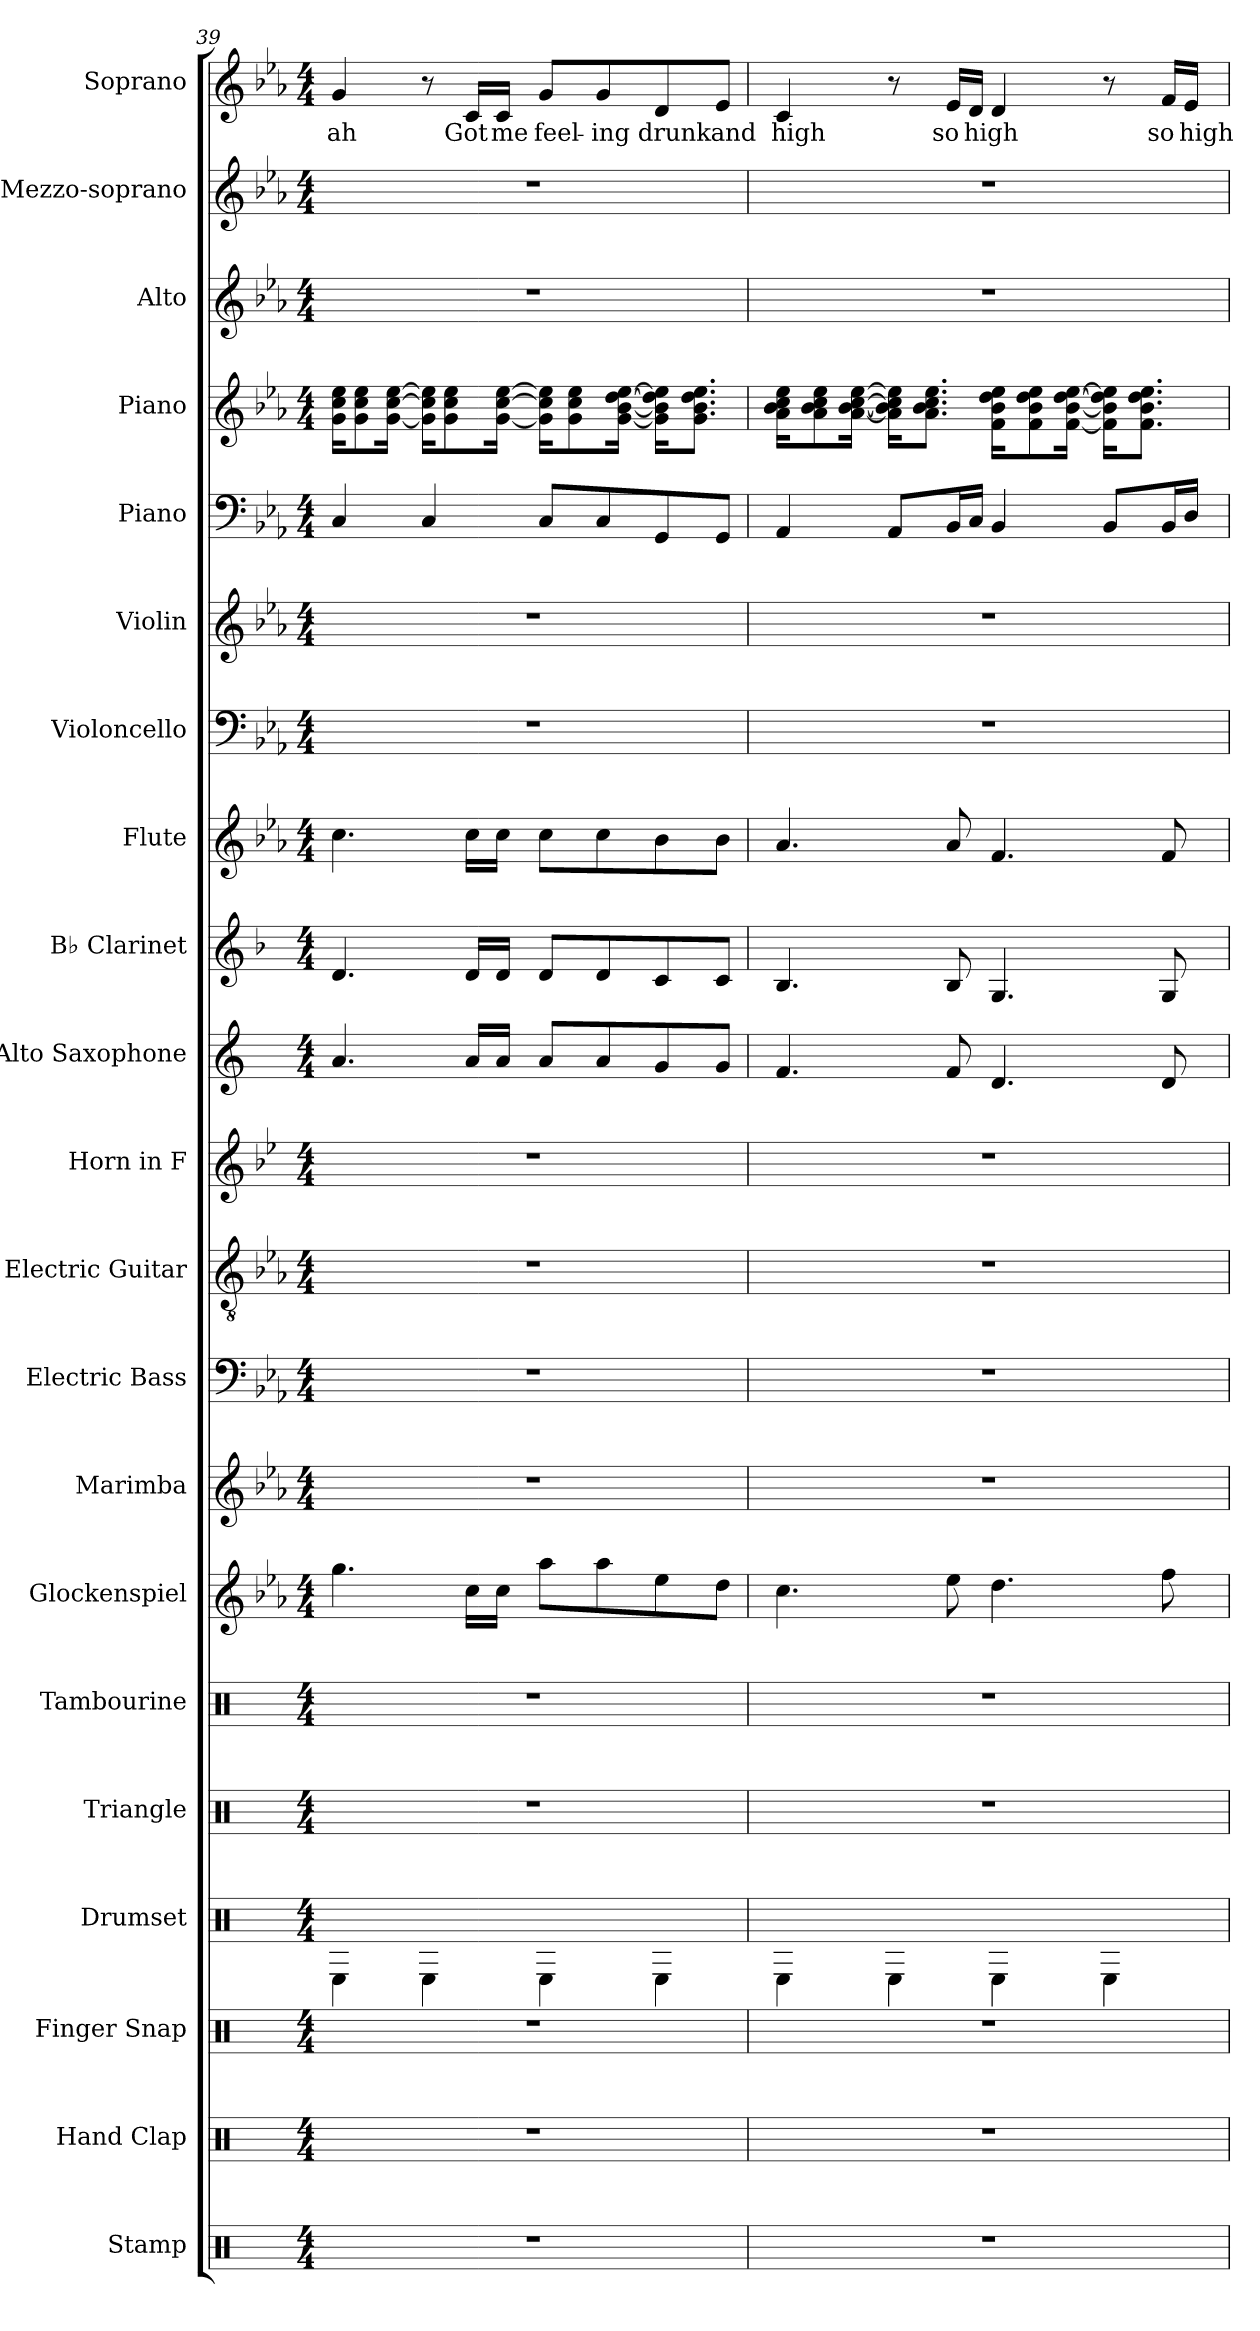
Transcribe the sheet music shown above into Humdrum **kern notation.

**kern	**kern	**kern	**kern	**kern	**kern	**kern	**kern	**kern	**kern	**kern	**kern	**kern	**kern	**kern	**kern	**kern	**kern	**kern	**kern	**kern	**text
*part21	*part20	*part19	*part18	*part17	*part16	*part15	*part14	*part13	*part12	*part11	*part10	*part9	*part8	*part7	*part6	*part5	*part4	*part3	*part2	*part1	*part1
*staff21	*staff20	*staff19	*staff18	*staff17	*staff16	*staff15	*staff14	*staff13	*staff12	*staff11	*staff10	*staff9	*staff8	*staff7	*staff6	*staff5	*staff4	*staff3	*staff2	*staff1	*staff1
*I"Stamp	*I"Hand Clap	*I"Finger Snap	*I"Drumset	*I"Triangle	*I"Tambourine	*I"Glockenspiel	*I"Marimba	*I"Electric Bass	*I"Electric Guitar	*I"Horn in F	*I"Alto Saxophone	*I"B♭ Clarinet	*I"Flute	*I"Violoncello	*I"Violin	*I"Piano	*I"Piano	*I"Alto	*I"Mezzo-soprano	*I"Soprano	*
*I'Sta.	*I'Hd. Clp.	*I'Fi. Sna.	*I'D. Set	*I'Trgl.	*I'Tamb.	*I'Glock.	*I'Mrm.	*I'El. B.	*I'El. Guit.	*	*I'A. Sax.	*I'B♭ Cl.	*I'Fl.	*I'Vc.	*I'Vln.	*I'Pno.	*I'Pno.	*I'A.	*I'Mzs.	*I'S.	*
!!LO:PB:g=z
*clefX	*clefX	*clefX	*clefX	*clefX	*clefX	*clefG2	*clefG2	*clefF4	*clefGv2	*clefG2	*clefG2	*clefG2	*clefG2	*clefF4	*clefG2	*clefF4	*clefG2	*clefG2	*clefG2	*clefG2	*
*	*	*	*	*	*	*ITrd-14c-24	*	*ITrd7c12	*	*ITrd4c7	*ITrd5c9	*ITrd1c2	*	*	*	*	*	*	*	*	*
*k[]	*k[]	*k[]	*k[]	*k[]	*k[]	*k[b-e-a-]	*k[b-e-a-]	*k[b-e-a-]	*k[b-e-a-]	*k[b-e-a-]	*k[b-e-a-]	*k[b-e-a-]	*k[b-e-a-]	*k[b-e-a-]	*k[b-e-a-]	*k[b-e-a-]	*k[b-e-a-]	*k[b-e-a-]	*k[b-e-a-]	*k[b-e-a-]	*
*M4/4	*M4/4	*M4/4	*M4/4	*M4/4	*M4/4	*M4/4	*M4/4	*M4/4	*M4/4	*M4/4	*M4/4	*M4/4	*M4/4	*M4/4	*M4/4	*M4/4	*M4/4	*M4/4	*M4/4	*M4/4	*
=39	=39	=39	=39	=39	=39	=39	=39	=39	=39	=39	=39	=39	=39	=39	=39	=39	=39	=39	=39	=39	=39
!	!	!	!	!	!	!	!	!	!	!	!	!	!	!	!	!	!	!	!	!	!LO:LY:b
1r	1r	1r	4RE\	1r	1r	4.gggg\	1r	1r	1r	1r	4.c/	4.c/	4.cc\	1r	1r	4C/	16g\ 16cc\ 16ee-\KL	1r	1r	4g/	-ah
.	.	.	.	.	.	.	.	.	.	.	.	.	.	.	.	.	8g\ 8cc\ 8ee-\	.	.	.	.
.	.	.	.	.	.	.	.	.	.	.	.	.	.	.	.	.	[16g\ [16cc\ [16ee-\Jk	.	.	.	.
.	.	.	4RE\	.	.	.	.	.	.	.	.	.	.	.	.	4C/	16g\] 16cc\] 16ee-\]KL	.	.	8r	.
.	.	.	.	.	.	.	.	.	.	.	.	.	.	.	.	.	8g\ 8cc\ 8ee-\	.	.	.	.
!	!	!	!	!	!	!	!	!	!	!	!	!	!	!	!	!	!	!	!	!	!LO:LY:b
.	.	.	.	.	.	16cccc\LL	.	.	.	.	16c/LL	16c/LL	16cc\LL	.	.	.	.	.	.	16c/LL	Got
!	!	!	!	!	!	!	!	!	!	!	!	!	!	!	!	!	!	!	!	!	!LO:LY:b
.	.	.	.	.	.	16cccc\JJ	.	.	.	.	16c/JJ	16c/JJ	16cc\JJ	.	.	.	[16g\ [16cc\ [16ee-\Jk	.	.	16c/JJ	me
!	!	!	!	!	!	!	!	!	!	!	!	!	!	!	!	!	!	!	!	!	!LO:LY:b
.	.	.	4RE\	.	.	8aaaa-\L	.	.	.	.	8c/L	8c/L	8cc\L	.	.	8C/L	16g\] 16cc\] 16ee-\]KL	.	.	8g/L	feel-
.	.	.	.	.	.	.	.	.	.	.	.	.	.	.	.	.	8g\ 8cc\ 8ee-\	.	.	.	.
!	!	!	!	!	!	!	!	!	!	!	!	!	!	!	!	!	!	!	!	!	!LO:LY:b
.	.	.	.	.	.	8aaaa-\	.	.	.	.	8c/	8c/	8cc\	.	.	8C/	.	.	.	8g/	-ing
.	.	.	.	.	.	.	.	.	.	.	.	.	.	.	.	.	[16g\ [16b-\ [16dd\ [16ee-\Jk	.	.	.	.
!	!	!	!	!	!	!	!	!	!	!	!	!	!	!	!	!	!	!	!	!	!LO:LY:b
.	.	.	4RE\	.	.	8eeee-\	.	.	.	.	8B-/	8B-/	8b-\	.	.	8GG/	16g\] 16b-\] 16dd\] 16ee-\]KL	.	.	8d/	drunk
.	.	.	.	.	.	.	.	.	.	.	.	.	.	.	.	.	8.g\ 8.b-\ 8.dd\ 8.ee-\J	.	.	.	.
!	!	!	!	!	!	!	!	!	!	!	!	!	!	!	!	!	!	!	!	!	!LO:LY:b
.	.	.	.	.	.	8dddd\J	.	.	.	.	8B-/J	8B-/J	8b-\J	.	.	8GG/J	.	.	.	8e-/J	and
=40	=40	=40	=40	=40	=40	=40	=40	=40	=40	=40	=40	=40	=40	=40	=40	=40	=40	=40	=40	=40	=40
!	!	!	!	!	!	!	!	!	!	!	!	!	!	!	!	!	!	!	!	!	!LO:LY:b
1r	1r	1r	4RE\	1r	1r	4.cccc\	1r	1r	1r	1r	4.A-/	4.A-/	4.a-/	1r	1r	4AA-/	16a-\ 16b-\ 16cc\ 16ee-\KL	1r	1r	4c/	high
.	.	.	.	.	.	.	.	.	.	.	.	.	.	.	.	.	8a-\ 8b-\ 8cc\ 8ee-\	.	.	.	.
.	.	.	.	.	.	.	.	.	.	.	.	.	.	.	.	.	[16a-\ [16b-\ [16cc\ [16ee-\Jk	.	.	.	.
.	.	.	4RE\	.	.	.	.	.	.	.	.	.	.	.	.	8AA-/L	16a-\] 16b-\] 16cc\] 16ee-\]KL	.	.	8r	.
.	.	.	.	.	.	.	.	.	.	.	.	.	.	.	.	.	8.a-\ 8.b-\ 8.cc\ 8.ee-\J	.	.	.	.
!	!	!	!	!	!	!	!	!	!	!	!	!	!	!	!	!	!	!	!	!	!LO:LY:b
.	.	.	.	.	.	8eeee-\	.	.	.	.	8A-/	8A-/	8a-/	.	.	16BB-/L	.	.	.	16e-/LL	so
!	!	!	!	!	!	!	!	!	!	!	!	!	!	!	!	!	!	!	!	!	!LO:LY:b
.	.	.	.	.	.	.	.	.	.	.	.	.	.	.	.	16C/JJ	.	.	.	16d/JJ	high
.	.	.	4RE\	.	.	4.dddd\	.	.	.	.	4.F/	4.F/	4.f/	.	.	4BB-/	16f\ 16b-\ 16dd\ 16ee-\KL	.	.	4d/	.
.	.	.	.	.	.	.	.	.	.	.	.	.	.	.	.	.	8f\ 8b-\ 8dd\ 8ee-\	.	.	.	.
.	.	.	.	.	.	.	.	.	.	.	.	.	.	.	.	.	[16f\ [16b-\ [16dd\ [16ee-\Jk	.	.	.	.
.	.	.	4RE\	.	.	.	.	.	.	.	.	.	.	.	.	8BB-/L	16f\] 16b-\] 16dd\] 16ee-\]KL	.	.	8r	.
.	.	.	.	.	.	.	.	.	.	.	.	.	.	.	.	.	8.f\ 8.b-\ 8.dd\ 8.ee-\J	.	.	.	.
!	!	!	!	!	!	!	!	!	!	!	!	!	!	!	!	!	!	!	!	!	!LO:LY:b
.	.	.	.	.	.	8ffff\	.	.	.	.	8F/	8F/	8f/	.	.	16BB-/L	.	.	.	16f/LL	so
!	!	!	!	!	!	!	!	!	!	!	!	!	!	!	!	!	!	!	!	!	!LO:LY:b
.	.	.	.	.	.	.	.	.	.	.	.	.	.	.	.	16D/JJ	.	.	.	16e-/JJ	high
=	=	=	=	=	=	=	=	=	=	=	=	=	=	=	=	=	=	=	=	=	=
*-	*-	*-	*-	*-	*-	*-	*-	*-	*-	*-	*-	*-	*-	*-	*-	*-	*-	*-	*-	*-	*-
